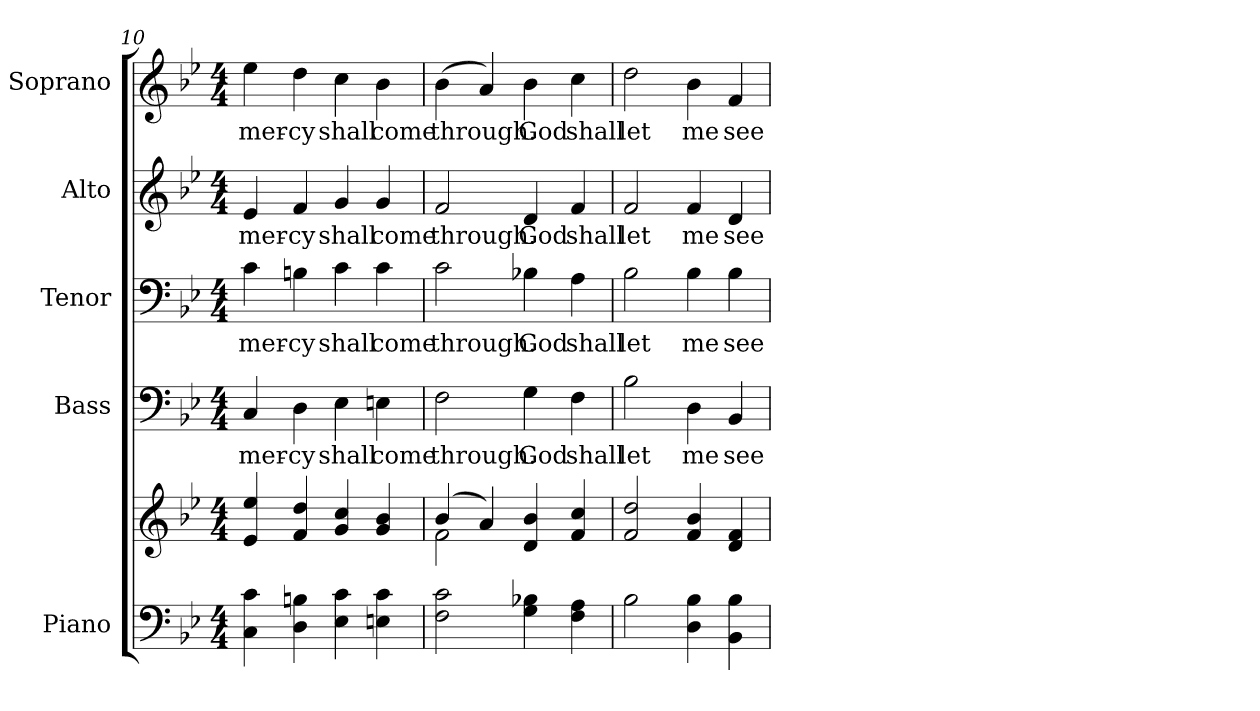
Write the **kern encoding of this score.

**kern	**kern	**kern	**text	**kern	**text	**kern	**text	**kern	**text
*part5	*part5	*part4	*part4	*part3	*part3	*part2	*part2	*part1	*part1
*staff6	*staff5	*staff4	*staff4	*staff3	*staff3	*staff2	*staff2	*staff1	*staff1
*I"Piano	*	*I"Bass	*	*I"Tenor	*	*I"Alto	*	*I"Soprano	*
*I'Pno.	*	*I'B.	*	*I'T.	*	*I'A.	*	*I'S.	*
*clefF4	*clefG2	*clefF4	*	*clefF4	*	*clefG2	*	*clefG2	*
*k[b-e-]	*k[b-e-]	*k[b-e-]	*	*k[b-e-]	*	*k[b-e-]	*	*k[b-e-]	*
*B-:	*B-:	*B-:	*	*B-:	*	*B-:	*	*B-:	*
*M4/4	*M4/4	*M4/4	*	*M4/4	*	*M4/4	*	*M4/4	*
=10	=10	=10	=10	=10	=10	=10	=10	=10	=10
!	!	!	!LO:LY:b:color=#000000	!	!	!	!	!	!
!	!	!	!	!	!LO:LY:b:color=#000000	!	!	!	!
!	!	!	!	!	!	!	!LO:LY:b:color=#000000	!	!
!	!	!	!	!	!	!	!	!	!LO:LY:b:color=#000000
4Ci\ 4ci	4e-i/ 4ee-i	4Ci/	mer-	4ci\	mer-	4e-i/	mer-	4ee-i\	mer-
!	!	!	!LO:LY:b:color=#000000	!	!	!	!	!	!
!	!	!	!	!	!LO:LY:b:color=#000000	!	!	!	!
!	!	!	!	!	!	!	!LO:LY:b:color=#000000	!	!
!	!	!	!	!	!	!	!	!	!LO:LY:b:color=#000000
4Di\ 4Bni	4fi/ 4ddi	4Di\	-cy	4Bni\	-cy	4fi/	-cy	4ddi\	-cy
!	!	!	!LO:LY:b:color=#000000	!	!	!	!	!	!
!	!	!	!	!	!LO:LY:b:color=#000000	!	!	!	!
!	!	!	!	!	!	!	!LO:LY:b:color=#000000	!	!
!	!	!	!	!	!	!	!	!	!LO:LY:b:color=#000000
4E-i\ 4ci	4gi/ 4cci	4E-i\	shall	4ci\	shall	4gi/	shall	4cci\	shall
!	!	!	!LO:LY:b:color=#000000	!	!	!	!	!	!
!	!	!	!	!	!LO:LY:b:color=#000000	!	!	!	!
!	!	!	!	!	!	!	!LO:LY:b:color=#000000	!	!
!	!	!	!	!	!	!	!	!	!LO:LY:b:color=#000000
4Eni\ 4ci	4gi/ 4b-i	4Eni\	come	4ci\	come	4gi/	come	4b-i\	come
!!LO:PB:g=z
=11	=11	=11	=11	=11	=11	=11	=11	=11	=11
*	*^	*	*	*	*	*	*	*	*
!	!	!	!	!LO:LY:b:color=#000000	!	!	!	!	!	!
!	!	!	!	!	!	!LO:LY:b:color=#000000	!	!	!	!
!	!	!	!	!	!	!	!	!LO:LY:b:color=#000000	!	!
!	!	!	!	!	!	!	!	!	!	!LO:LY:b:color=#000000
2Fi\ 2ci	(4b-i/	2fi\	2Fi\	through.	2ci\	through.	2fi/	through.	(4b-i\	through.
.	4ai/)	.	.	.	.	.	.	.	4ai/)	.
!	!	!	!	!LO:LY:b:color=#000000	!	!	!	!	!	!
!	!	!	!	!	!	!LO:LY:b:color=#000000	!	!	!	!
!	!	!	!	!	!	!	!	!LO:LY:b:color=#000000	!	!
!	!	!	!	!	!	!	!	!	!	!LO:LY:b:color=#000000
4Gi\ 4B-Xi	4di/ 4b-i	2ryy	4Gi\	God	4B-Xi\	God	4di/	God	4b-i\	God
!	!	!	!	!LO:LY:b:color=#000000	!	!	!	!	!	!
!	!	!	!	!	!	!LO:LY:b:color=#000000	!	!	!	!
!	!	!	!	!	!	!	!	!LO:LY:b:color=#000000	!	!
!	!	!	!	!	!	!	!	!	!	!LO:LY:b:color=#000000
4Fi\ 4Ai	4fi/ 4cci	.	4Fi\	shall	4Ai\	shall	4fi/	shall	4cci\	shall
*	*v	*v	*	*	*	*	*	*	*	*
=12	=12	=12	=12	=12	=12	=12	=12	=12	=12
!	!	!	!LO:LY:b:color=#000000	!	!	!	!	!	!
!	!	!	!	!	!LO:LY:b:color=#000000	!	!	!	!
!	!	!	!	!	!	!	!LO:LY:b:color=#000000	!	!
!	!	!	!	!	!	!	!	!	!LO:LY:b:color=#000000
2B-i\	2fi/ 2ddi	2B-i\	let	2B-i\	let	2fi/	let	2ddi\	let
!	!	!	!LO:LY:b:color=#000000	!	!	!	!	!	!
!	!	!	!	!	!LO:LY:b:color=#000000	!	!	!	!
!	!	!	!	!	!	!	!LO:LY:b:color=#000000	!	!
!	!	!	!	!	!	!	!	!	!LO:LY:b:color=#000000
4Di\ 4B-i	4fi/ 4b-i	4Di\	me	4B-i\	me	4fi/	me	4b-i\	me
!	!	!	!LO:LY:b:color=#000000	!	!	!	!	!	!
!	!	!	!	!	!LO:LY:b:color=#000000	!	!	!	!
!	!	!	!	!	!	!	!LO:LY:b:color=#000000	!	!
!	!	!	!	!	!	!	!	!	!LO:LY:b:color=#000000
4BB-i\ 4B-i	4di/ 4fi	4BB-i/	see	4B-i\	see	4di/	see	4fi/	see
=	=	=	=	=	=	=	=	=	=
*-	*-	*-	*-	*-	*-	*-	*-	*-	*-
